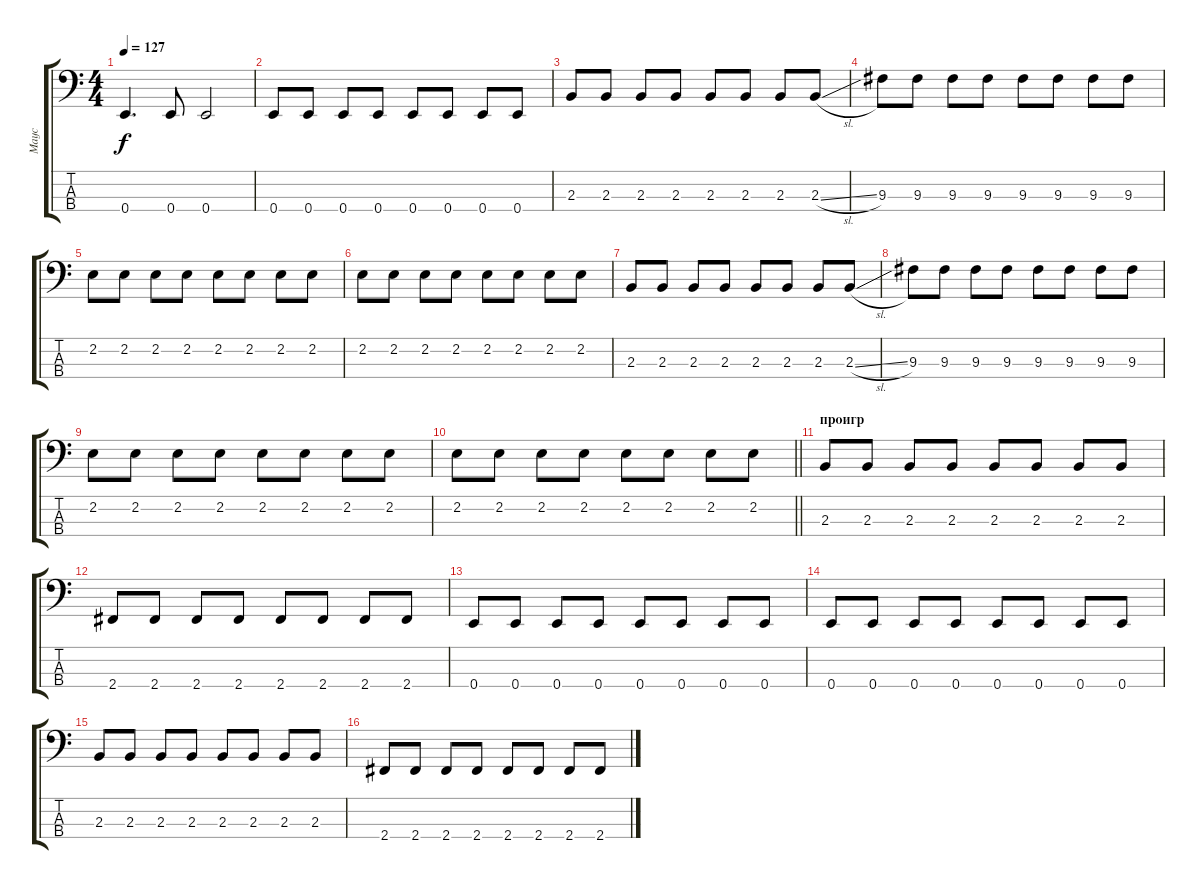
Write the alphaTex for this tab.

\track ("Маус" "Маус") {instrument electricbassfinger}
\staff {score tabs}
\tuning (G2 D2 A1 E1) {hide}
\ts (4 4)
\tempo 127
\clef f4
\ks c
0.4.4{d dy f} 0.4.8 0.4.2 |
0.4.8 0.4.8 0.4.8 0.4.8 0.4.8 0.4.8 0.4.8 0.4.8 |
2.3.8 2.3.8 2.3.8 2.3.8 2.3.8 2.3.8 2.3.8 2.3{sl}.8 |
9.3.8 9.3.8 9.3.8 9.3.8 9.3.8 9.3.8 9.3.8 9.3.8 |
2.2.8 2.2.8 2.2.8 2.2.8 2.2.8 2.2.8 2.2.8 2.2.8 |
2.2.8 2.2.8 2.2.8 2.2.8 2.2.8 2.2.8 2.2.8 2.2.8 |
2.3.8 2.3.8 2.3.8 2.3.8 2.3.8 2.3.8 2.3.8 2.3{sl}.8 |
9.3.8 9.3.8 9.3.8 9.3.8 9.3.8 9.3.8 9.3.8 9.3.8 |
2.2.8 2.2.8 2.2.8 2.2.8 2.2.8 2.2.8 2.2.8 2.2.8 |
\barLineRight lightlight
2.2.8 2.2.8 2.2.8 2.2.8 2.2.8 2.2.8 2.2.8 2.2.8 |
\section ("" "проигр")
2.3.8 2.3.8 2.3.8 2.3.8 2.3.8 2.3.8 2.3.8 2.3.8 |
2.4.8 2.4.8 2.4.8 2.4.8 2.4.8 2.4.8 2.4.8 2.4.8 |
0.4.8 0.4.8 0.4.8 0.4.8 0.4.8 0.4.8 0.4.8 0.4.8 |
0.4.8 0.4.8 0.4.8 0.4.8 0.4.8 0.4.8 0.4.8 0.4.8 |
2.3.8 2.3.8 2.3.8 2.3.8 2.3.8 2.3.8 2.3.8 2.3.8 |
2.4.8 2.4.8 2.4.8 2.4.8 2.4.8 2.4.8 2.4.8 2.4.8
